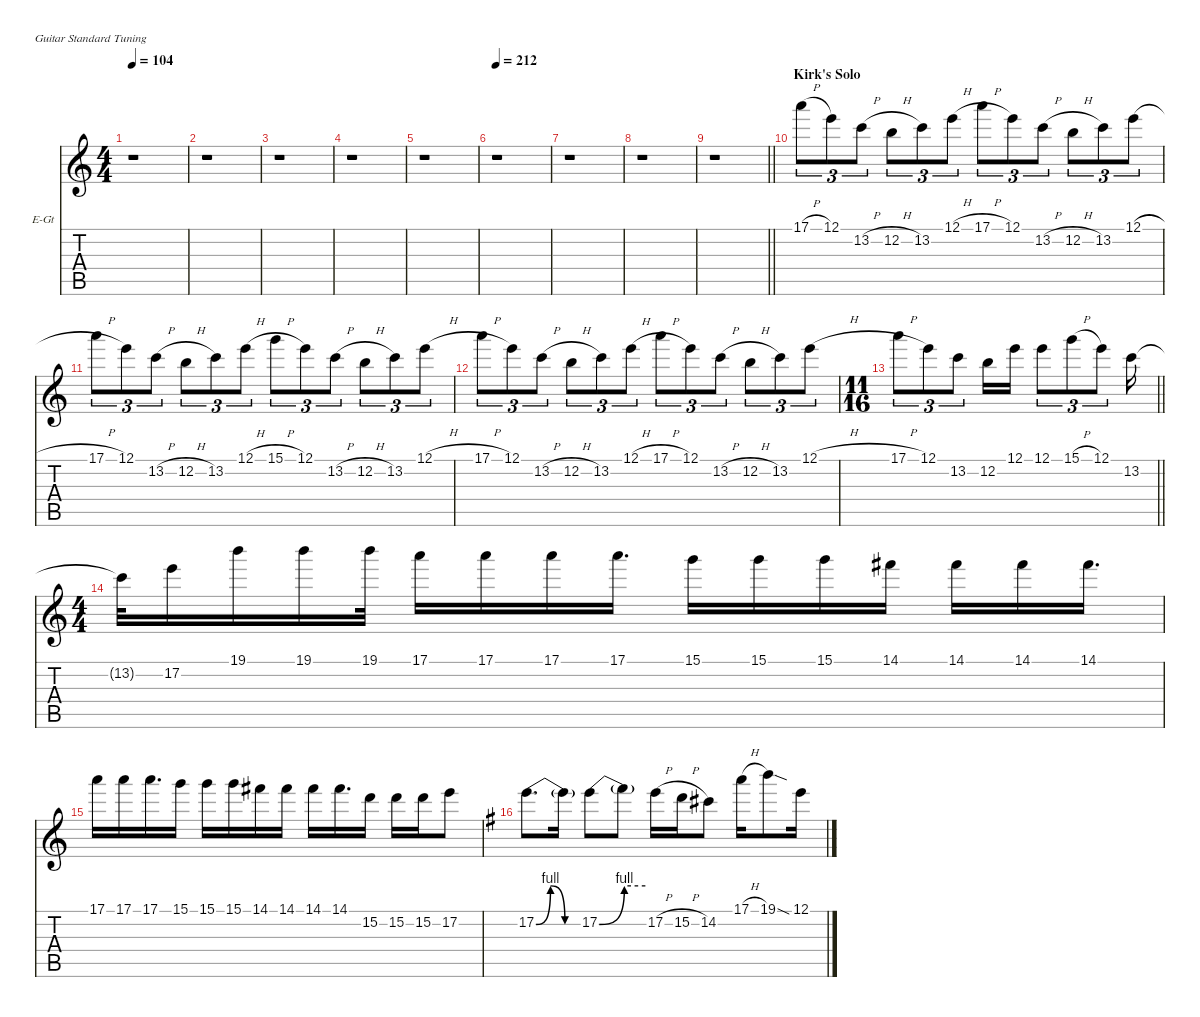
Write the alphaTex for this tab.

\hideDynamics
\bracketExtendMode nobrackets
\firstSystemTrackNameOrientation horizontal
\otherSystemsTrackNameOrientation horizontal
\track ("Solo" "E-Gt") {instrument distortionguitar}
\staff {score tabs}
\tuning (E4 B3 G3 D3 A2 E2)
\ts (4 4)
\tempo 104
\clef g2
\ks c
r.1{dy f} |
r.1 |
r.1 |
r.1 |
r.1 |
\tempo 212
r.1 |
r.1 |
r.1 |
\barLineRight lightlight
r.1 |
\section ("" "Kirk's Solo")
17.1{h}.8{tu (3 2) dy fff instrument distortionguitar} 12.1.8{tu (3 2)} 13.2{h}.8{tu (3 2)} 12.2{h}.8{tu (3 2)} 13.2.8{tu (3 2)} 12.1{h}.8{tu (3 2)} 17.1{h}.8{tu (3 2)} 12.1.8{tu (3 2)} 13.2{h}.8{tu (3 2)} 12.2{h}.8{tu (3 2)} 13.2.8{tu (3 2)} 12.1{h}.8{tu (3 2)} |
17.1{h}.8{tu (3 2)} 12.1.8{tu (3 2)} 13.2{h}.8{tu (3 2)} 12.2{h}.8{tu (3 2)} 13.2.8{tu (3 2)} 12.1{h}.8{tu (3 2)} 15.1{h}.8{tu (3 2)} 12.1.8{tu (3 2)} 13.2{h}.8{tu (3 2)} 12.2{h}.8{tu (3 2)} 13.2.8{tu (3 2)} 12.1{h}.8{tu (3 2)} |
17.1{h}.8{tu (3 2)} 12.1.8{tu (3 2)} 13.2{h}.8{tu (3 2)} 12.2{h}.8{tu (3 2)} 13.2.8{tu (3 2)} 12.1{h}.8{tu (3 2)} 17.1{h}.8{tu (3 2)} 12.1.8{tu (3 2)} 13.2{h}.8{tu (3 2)} 12.2{h}.8{tu (3 2)} 13.2.8{tu (3 2)} 12.1{h}.8{tu (3 2)} |
\ts (11 16)
\beaming (8 3 2)
\barLineRight lightlight
17.1{h}.8{tu (3 2)} 12.1.8{tu (3 2)} 13.2.8{tu (3 2)} 12.2.16{dy f} 12.1.16{dy fff} 12.1.8{tu (3 2)} 15.1{h}.8{tu (3 2)} 12.1.8{tu (3 2)} 13.2.16 |
\ts (4 4)
\beaming (8 2 2 2 2)
13.2{t}.32{dy f} 17.2.16{dy fff} 19.1.16 19.1.16 19.1.32 17.1.16 17.1.16 17.1.16 17.1.16{d} 15.1.16 15.1.16 15.1.16 14.1{acc #}.16 14.1{acc #}.16 14.1{acc #}.16 14.1{acc #}.16{d} |
17.1.16 17.1.16 17.1.16{d} 15.1.16 15.1.16 15.1.16 14.1{acc #}.16 14.1{acc #}.16 14.1{acc #}.16 14.1{acc #}.16{d} 15.2.16 15.2.16 15.2.16 17.2.8 |
\ks g
17.2{be (bendrelease 0 0 30 4 30 4 60 0) acc forcenatural}.8{d} 17.2{be (hold 0 0 60 0) t acc forcenatural}.16 17.2{be (bend 0 0 60 4) acc forcenatural}.8 17.2{be (hold 0 4 60 4) t}.8 17.2{h acc forcenatural}.16 15.2{h acc forcenatural}.16 14.2{acc #}.8 17.1{h acc forcenatural}.16 19.1{sod acc forcenatural}.8 12.1{h acc forcenatural}.16
